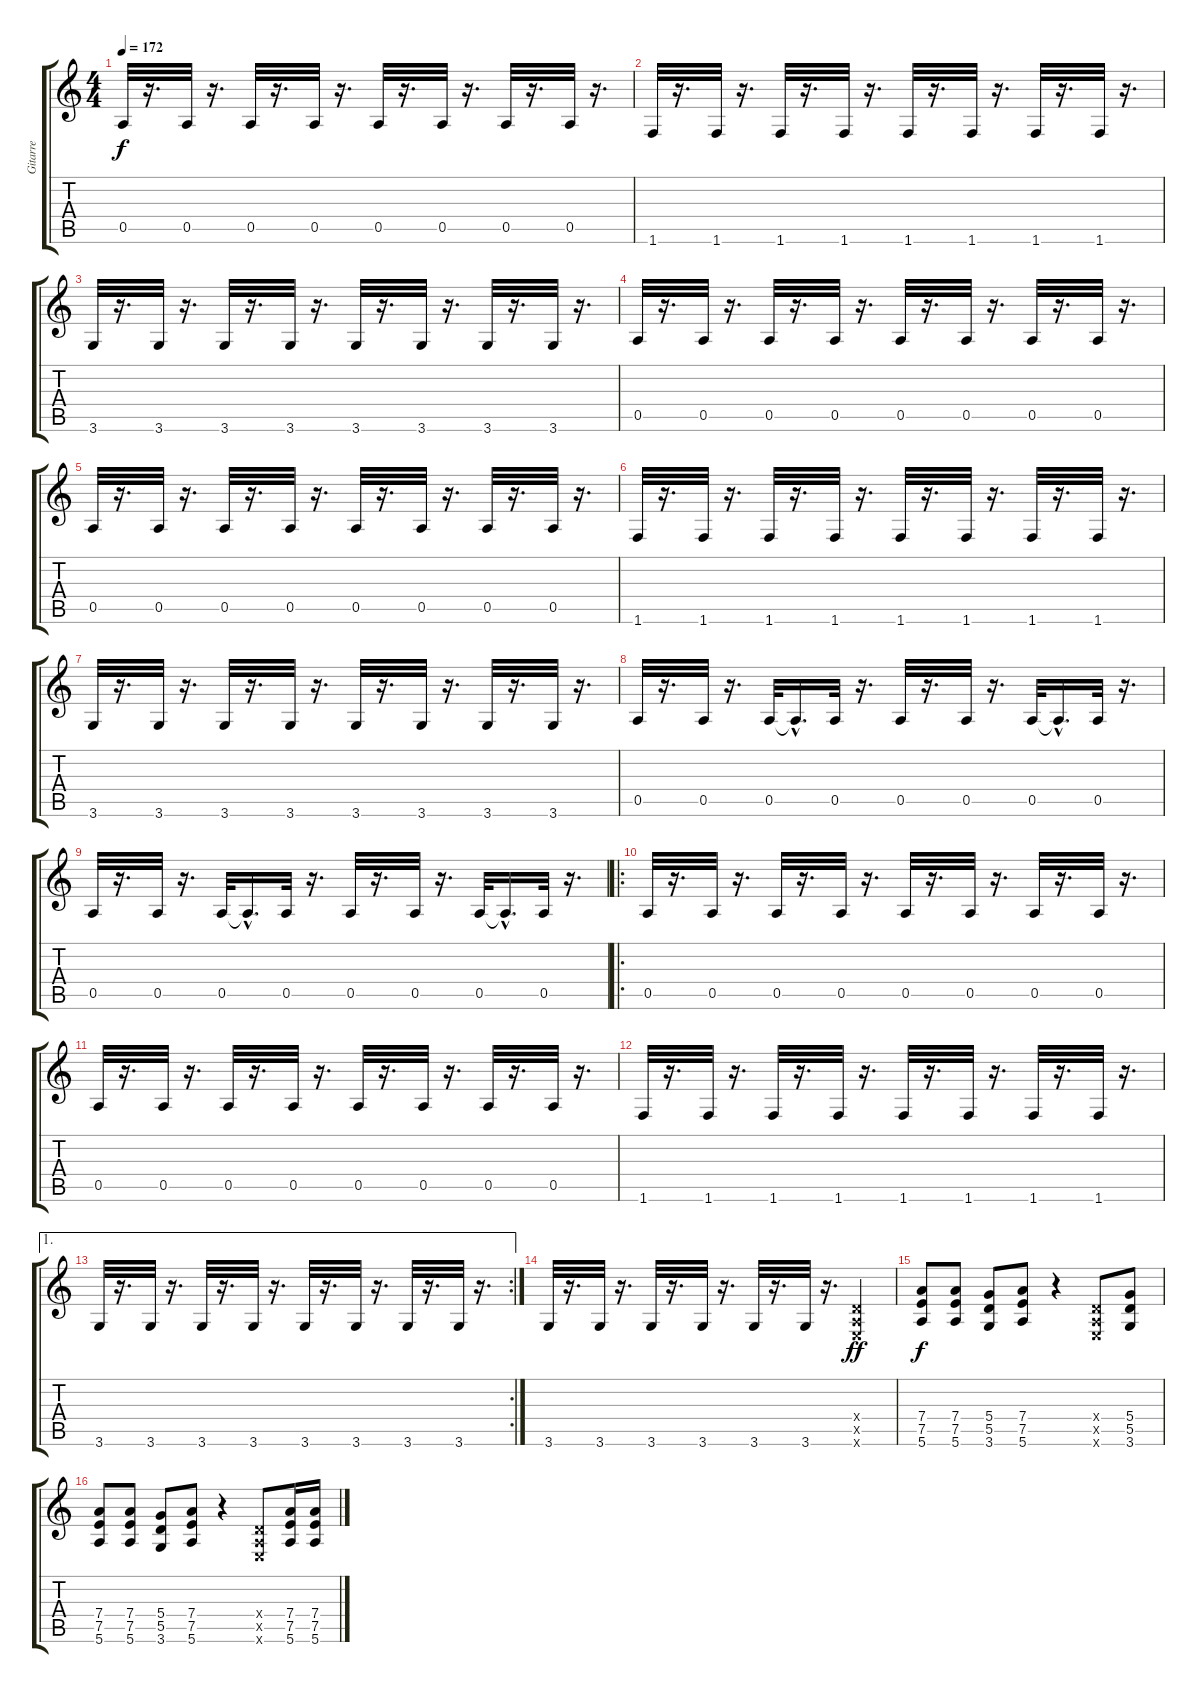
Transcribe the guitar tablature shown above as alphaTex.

\track ("Gitarre" "Gitarre") {instrument distortionguitar}
\staff {score tabs}
\tuning (E4 B3 G3 D3 A2 E2) {hide}
\ts (4 4)
\tempo 172
\clef g2
\ks c
0.5.32{dy f} r.16{d} 0.5.32 r.16{d} 0.5.32 r.16{d} 0.5.32 r.16{d} 0.5.32 r.16{d} 0.5.32 r.16{d} 0.5.32 r.16{d} 0.5.32 r.16{d} |
1.6.32 r.16{d} 1.6.32 r.16{d} 1.6.32 r.16{d} 1.6.32 r.16{d} 1.6.32 r.16{d} 1.6.32 r.16{d} 1.6.32 r.16{d} 1.6.32 r.16{d} |
3.6.32 r.16{d} 3.6.32 r.16{d} 3.6.32 r.16{d} 3.6.32 r.16{d} 3.6.32 r.16{d} 3.6.32 r.16{d} 3.6.32 r.16{d} 3.6.32 r.16{d} |
0.5.32 r.16{d} 0.5.32 r.16{d} 0.5.32 r.16{d} 0.5.32 r.16{d} 0.5.32 r.16{d} 0.5.32 r.16{d} 0.5.32 r.16{d} 0.5.32 r.16{d} |
0.5.32 r.16{d} 0.5.32 r.16{d} 0.5.32 r.16{d} 0.5.32 r.16{d} 0.5.32 r.16{d} 0.5.32 r.16{d} 0.5.32 r.16{d} 0.5.32 r.16{d} |
1.6.32 r.16{d} 1.6.32 r.16{d} 1.6.32 r.16{d} 1.6.32 r.16{d} 1.6.32 r.16{d} 1.6.32 r.16{d} 1.6.32 r.16{d} 1.6.32 r.16{d} |
3.6.32 r.16{d} 3.6.32 r.16{d} 3.6.32 r.16{d} 3.6.32 r.16{d} 3.6.32 r.16{d} 3.6.32 r.16{d} 3.6.32 r.16{d} 3.6.32 r.16{d} |
0.5.32 r.16{d} 0.5.32 r.16{d} 0.5.32 0.5{hac t}.16{d} 0.5.32 r.16{d} 0.5.32 r.16{d} 0.5.32 r.16{d} 0.5.32 0.5{hac t}.16{d} 0.5.32 r.16{d} |
0.5.32 r.16{d} 0.5.32 r.16{d} 0.5.32 0.5{hac t}.16{d} 0.5.32 r.16{d} 0.5.32 r.16{d} 0.5.32 r.16{d} 0.5.32 0.5{hac t}.16{d} 0.5.32 r.16{d} |
\ro
0.5.32 r.16{d} 0.5.32 r.16{d} 0.5.32 r.16{d} 0.5.32 r.16{d} 0.5.32 r.16{d} 0.5.32 r.16{d} 0.5.32 r.16{d} 0.5.32 r.16{d} |
0.5.32 r.16{d} 0.5.32 r.16{d} 0.5.32 r.16{d} 0.5.32 r.16{d} 0.5.32 r.16{d} 0.5.32 r.16{d} 0.5.32 r.16{d} 0.5.32 r.16{d} |
1.6.32 r.16{d} 1.6.32 r.16{d} 1.6.32 r.16{d} 1.6.32 r.16{d} 1.6.32 r.16{d} 1.6.32 r.16{d} 1.6.32 r.16{d} 1.6.32 r.16{d} |
\ae 1
\rc 2
3.6.32 r.16{d} 3.6.32 r.16{d} 3.6.32 r.16{d} 3.6.32 r.16{d} 3.6.32 r.16{d} 3.6.32 r.16{d} 3.6.32 r.16{d} 3.6.32 r.16{d} |
3.6.32 r.16{d} 3.6.32 r.16{d} 3.6.32 r.16{d} 3.6.32 r.16{d} 3.6.32 r.16{d} 3.6.32 r.16{d} (0.4{x} 0.5{x} 0.6{x}).4{dy ff} |
(7.4 7.5 5.6).8{dy f} (7.4 7.5 5.6).8 (5.4 5.5 3.6).8 (7.4 7.5 5.6).8 r.4 (0.4{x} 0.5{x} 0.6{x}).8 (5.4 5.5 3.6).8 |
(7.4 7.5 5.6).8 (7.4 7.5 5.6).8 (5.4 5.5 3.6).8 (7.4 7.5 5.6).8 r.4 (0.4{x} 0.5{x} 0.6{x}).8 (7.4 7.5 5.6).16 (7.4 7.5 5.6).16
